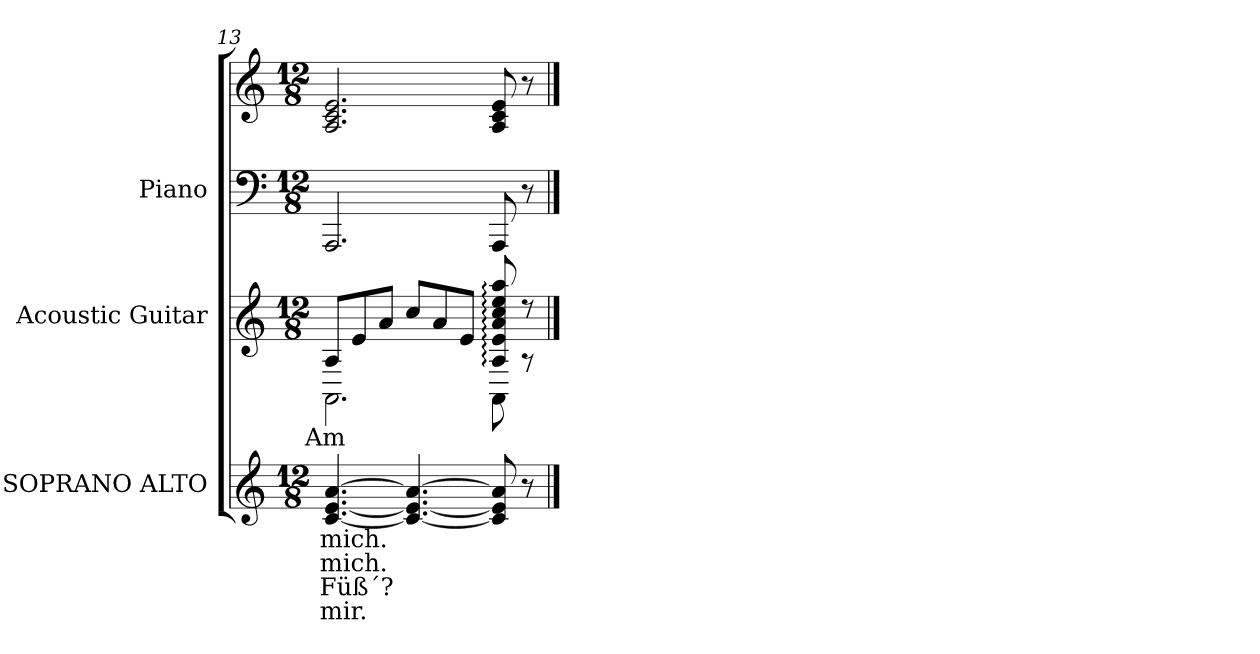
**kern	**text	**text	**text	**text	**kern	**kern	**kern
*part3	*part3	*part3	*part3	*part3	*part2	*part1	*part1
*staff4	*staff4	*staff4	*staff4	*staff4	*staff3	*staff2	*staff1
*I"SOPRANO ALTO	*	*	*	*	*I"Acoustic Guitar	*I"Piano	*
*I'S. A.	*	*	*	*	*I'A. Gtr.	*I'Pno.	*
*clefG2	*	*	*	*	*clefG2	*clefF4	*clefG2
*	*	*	*	*	*ITrd7c12	*	*
*k[]	*	*	*	*	*k[]	*k[]	*k[]
*C:	*	*	*	*	*C:	*C:	*C:
*M12/8	*	*	*	*	*M12/8	*M12/8	*M12/8
=13	=13	=13	=13	=13	=13	=13	=13
!LO:TX:a:cj:t=Am	!	!	!	!	!	!	!
!	!LO:LY:b:color=#000000	!LO:LY:b:color=#000000	!LO:LY:b:color=#000000	!LO:LY:b:color=#000000	!	!	!
*	*	*	*	*	*^	*	*
[4.ci/ [4.ei [4.ai	mich.	mich.	Füß´?	mir.	8AAi/L	2.AAAi\	2.AAAi/	2.Ai/ 2.ci 2.ei
.	.	.	.	.	8Ei/	.	.	.
.	.	.	.	.	8Ai/J	.	.	.
4.ci/_ 4.ei_ 4.ai_	.	.	.	.	8ci/L	.	.	.
.	.	.	.	.	8Ai/	.	.	.
.	.	.	.	.	8Ei/J	.	.	.
8ci/] 8ei] 8ai]L	.	.	.	.	8AAi/: 8Ei: 8Ai: 8ci: 8ei: 8ai:L	8AAAi\L	8AAAi/L	8Ai/ 8ci 8eiL
8r	.	.	.	.	8r	8r	8r	8r
*	*	*	*	*	*v	*v	*	*
==	==	==	==	==	==	==	==
*-	*-	*-	*-	*-	*-	*-	*-
